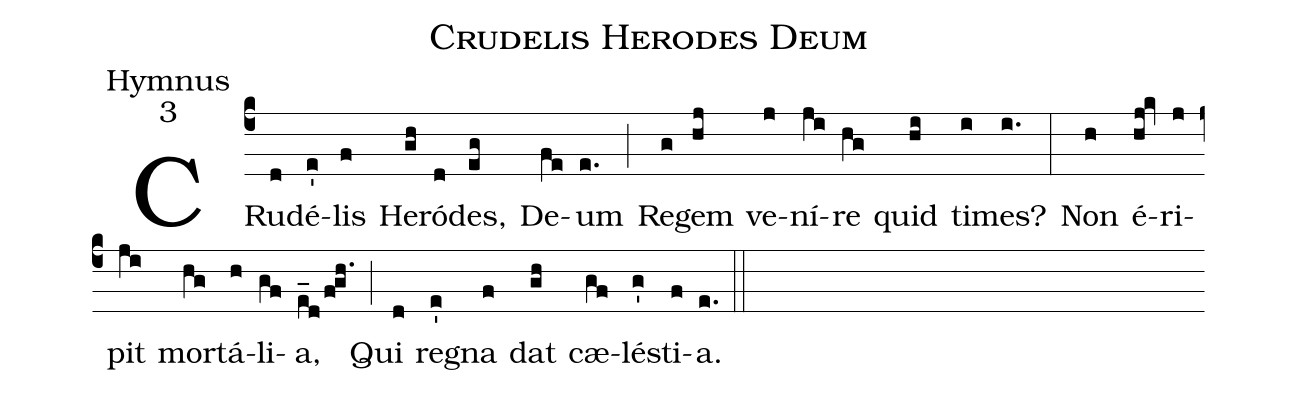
name:Crudelis Herodes Deum;
office-part:Hymnus;
mode:3;
%%
(c4) CRu(d)dé(e')lis(f) He(gh)ró(d)des,(eg) De(fe)um(e.) (;) Re(g)gem(hj) ve(j)ní(ji)re(hg) quid(hi) ti(i)mes?(i.) (:) Non(h) é(hj!kv)ri(j)pit(ji) mor(hg)tá(h)li(gf)a,(e_d/f!gh.) (;) Qui(d) re(e')gna(f) dat(gh) cæ(gf)lé(g')sti(f)a.(e.) (::)
